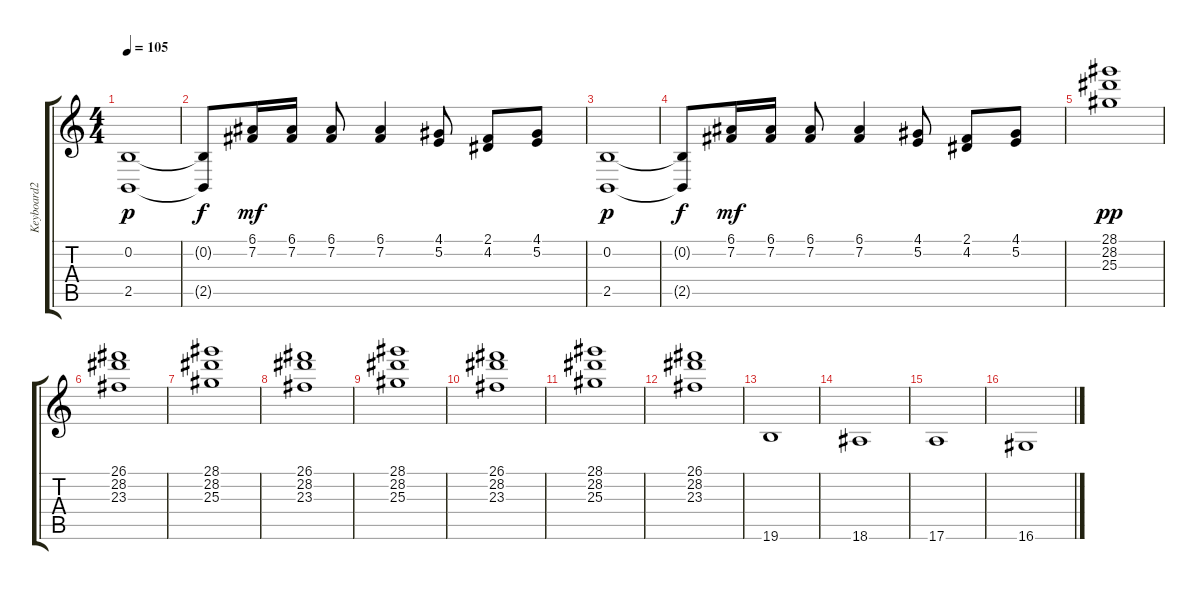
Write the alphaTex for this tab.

\track ("Keyboard2" "Keyboard2") {instrument lead2sawtooth}
\staff {score tabs}
\tuning (E4 B3 G3 D3 A2 E2) {hide}
\ts (4 4)
\tempo 105
\clef g2
\ks c
(0.2 2.5).1{dy p} |
(0.2{t} 2.5{t}).8{dy f} (6.1 7.2).16{dy mf} (6.1 7.2).16 (6.1 7.2).8 (6.1 7.2).4 (4.1 5.2).8 (2.1 4.2).8 (4.1 5.2).8 |
(0.2 2.5).1{dy p} |
(0.2{t} 2.5{t}).8{dy f} (6.1 7.2).16{dy mf} (6.1 7.2).16 (6.1 7.2).8 (6.1 7.2).4 (4.1 5.2).8 (2.1 4.2).8 (4.1 5.2).8 |
(28.1 28.2 25.3).1{dy pp} |
(26.1 28.2 23.3).1 |
(28.1 28.2 25.3).1 |
(26.1 28.2 23.3).1 |
(28.1 28.2 25.3).1 |
(26.1 28.2 23.3).1 |
(28.1 28.2 25.3).1 |
(26.1 28.2 23.3).1 |
19.6.1 |
18.6.1 |
17.6.1 |
16.6.1
